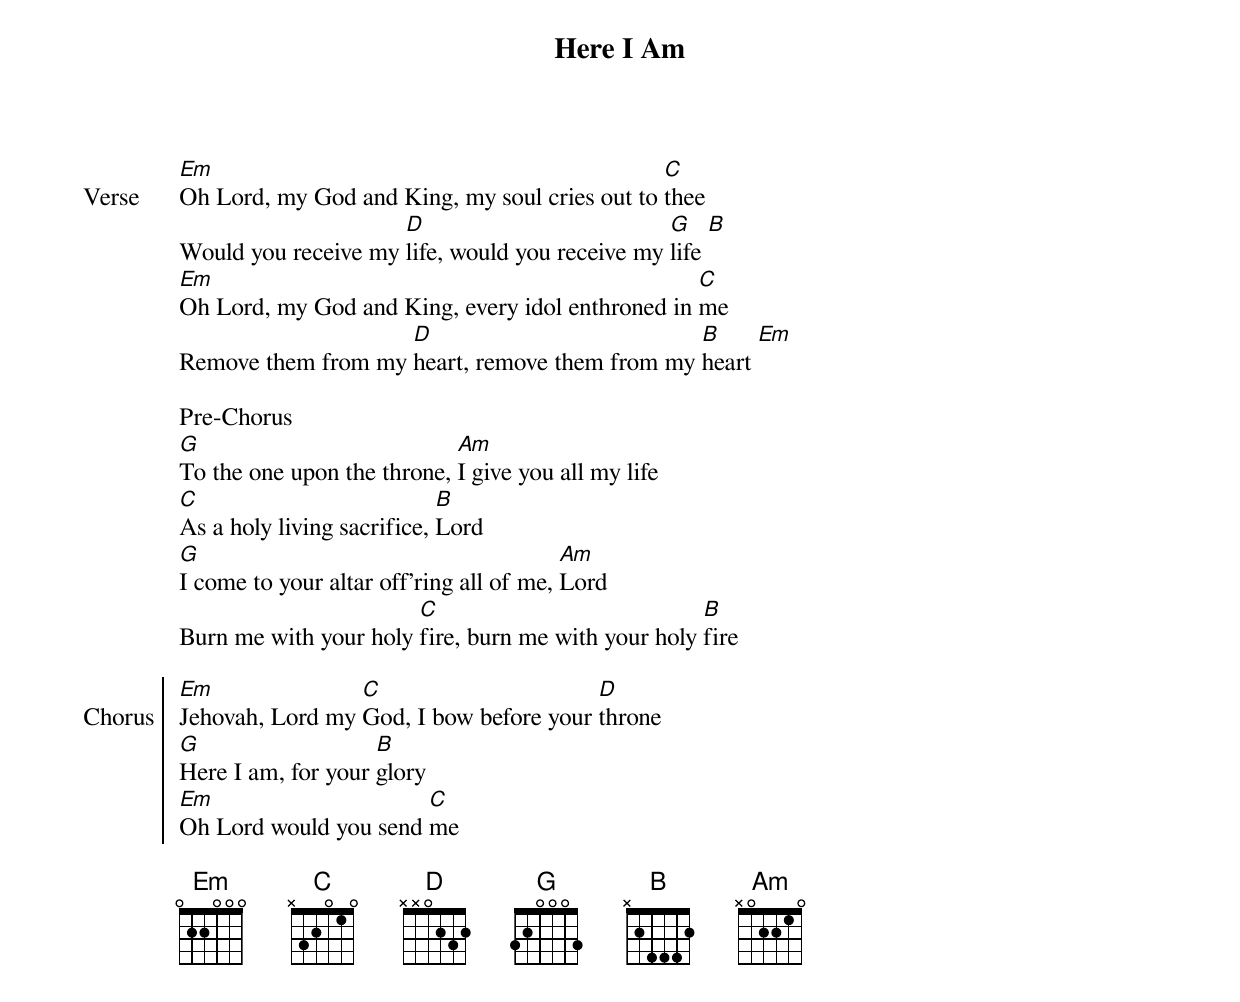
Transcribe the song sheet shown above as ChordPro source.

{title: Here I Am}
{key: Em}
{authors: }
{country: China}
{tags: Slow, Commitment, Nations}
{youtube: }
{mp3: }
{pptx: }

{sov Verse}
[Em]Oh Lord, my God and King, my soul cries out to [C]thee
Would you receive my [D]life, would you receive my [G]life [B]
[Em]Oh Lord, my God and King, every idol enthroned in [C]me
Remove them from my [D]heart, remove them from my [B]heart [Em]

Pre-Chorus
[G]To the one upon the throne, [Am]I give you all my life
[C]As a holy living sacrifice, [B]Lord
[G]I come to your altar off’ring all of me, [Am]Lord
Burn me with your holy [C]fire, burn me with your holy [B]fire

{eov}
{soc Chorus}
[Em]Jehovah, Lord my [C]God, I bow before your [D]throne
[G]Here I am, for your [B]glory
[Em]Oh Lord would you send [C]me

{eoc}
